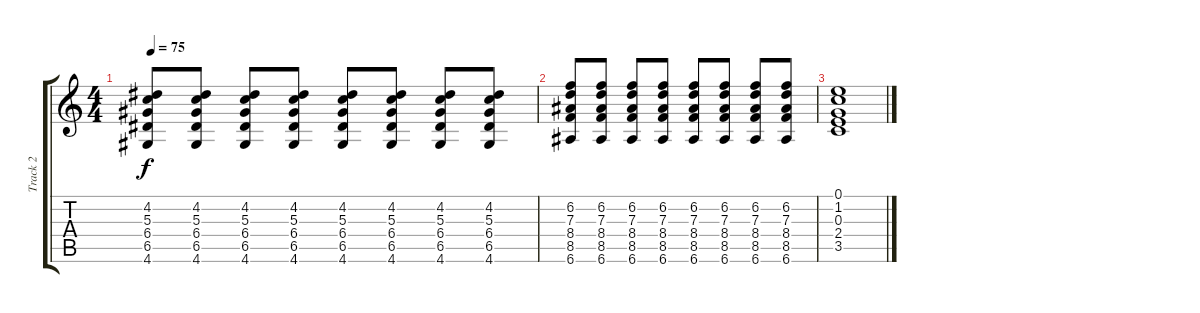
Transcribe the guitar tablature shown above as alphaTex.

\track ("Track 2" "Track 2") {instrument electricguitarclean}
\staff {score tabs}
\tuning (E4 B3 G3 D3 A2 E2) {hide}
\ts (4 4)
\tempo 75
\clef g2
\ks c
(4.2 5.3 6.4 6.5 4.6).8{dy f volume 6} (4.2 5.3 6.4 6.5 4.6).8 (4.2 5.3 6.4 6.5 4.6).8 (4.2 5.3 6.4 6.5 4.6).8 (4.2 5.3 6.4 6.5 4.6).8 (4.2 5.3 6.4 6.5 4.6).8 (4.2 5.3 6.4 6.5 4.6).8 (4.2 5.3 6.4 6.5 4.6).8 |
(6.2 7.3 8.4 8.5 6.6).8 (6.2 7.3 8.4 8.5 6.6).8 (6.2 7.3 8.4 8.5 6.6).8 (6.2 7.3 8.4 8.5 6.6).8 (6.2 7.3 8.4 8.5 6.6).8 (6.2 7.3 8.4 8.5 6.6).8 (6.2 7.3 8.4 8.5 6.6).8 (6.2 7.3 8.4 8.5 6.6).8 |
(0.1 1.2 0.3 2.4 3.5).1{instrument electricguitarclean}
